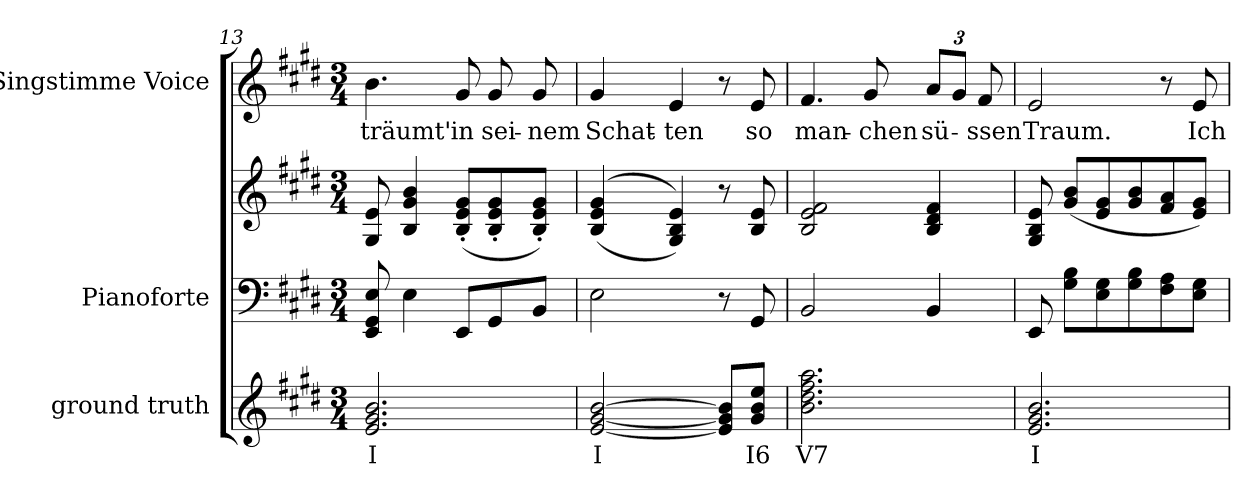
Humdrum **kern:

**kern	**text	**kern	**kern	**kern	**text
*part3	*part3	*part2	*part2	*part1	*part1
*staff4	*staff4	*staff3	*staff2	*staff1	*staff1
*I"ground truth	*	*I"Pianoforte	*	*I"Singstimme Voice	*
*	*	*I'Pno	*	*	*
!!LO:LB:g=z
*	*	*clefF4	*clefG2	*clefG2	*
*k[f#c#g#d#]	*	*k[f#c#g#d#]	*k[f#c#g#d#]	*k[f#c#g#d#]	*
*M3/4	*	*M3/4	*M3/4	*M3/4	*
=13	=13	=13	=13	=13	=13
!	!	!	!	!	!LO:LY:b
2.e 2.g# 2.b	I	8EE/ 8GG#/ 8E/	8G#/ 8e/	4.b\	träumt'
.	.	4E\	4B/ 4g#/ 4b/	.	.
!	!	!	!	!	!LO:LY:b
.	.	8EE/L	(<8B/' 8e/' 8g#/'L	8g#/	in
!	!	!	!	!	!LO:LY:b
.	.	8GG#/	8B/' 8e/' 8g#/'	8g#/	sei-
!	!	!	!	!	!LO:LY:b
.	.	8BB/J	8B/' 8e/' 8g#/'J)	8g#/	-nem
=14	=14	=14	=14	=14	=14
!	!	!	!	!	!LO:LY:b
[2e [2g# [2b	I	2E\	(>(<4B/ 4e/ 4g#/	4g#/	Schat-
!	!	!	!	!	!LO:LY:b
.	.	.	4G#/ 4B/ 4e/))	4e/	-ten
8e] 8g#] 8b]L	.	8r	8r	8r	.
!	!	!	!	!	!LO:LY:b
8g# 8b 8eeJ	I6	8GG#/	8B/ 8e/	8e/	so
=15	=15	=15	=15	=15	=15
!	!	!	!	!	!LO:LY:b
2.b 2.dd# 2.ff# 2.aa	V7	2BB/	2B/ 2e/ 2f#/	4.f#/	man-
!	!	!	!	!	!LO:LY:b
.	.	.	.	8g#/	-chen
*	*	*	*	*Xbrackettup	*
!	!	!	!	!	!LO:LY:b
.	.	4BB/	4B/ 4d#/ 4f#/	12a/L	sü-
.	.	.	.	12g#/J	.
!	!	!	!	!	!LO:LY:b
.	.	.	.	12f#/	-ssen
=16	=16	=16	=16	=16	=16
!	!	!	!	!	!LO:LY:b
2.e 2.g# 2.b	I	8EE/	8G#/ 8B/ 8e/	2e/	Traum.
.	.	8G#\ 8B\L	(<8g#/ 8b/L	.	.
.	.	8E\ 8G#\	8e/ 8g#/	.	.
.	.	8G#\ 8B\	8g#/ 8b/	.	.
.	.	8F#\ 8A\	8f#/ 8a/	8r	.
!	!	!	!	!	!LO:LY:b
.	.	8E\ 8G#\J	8e/ 8g#/J)	8e/	Ich
=	=	=	=	=	=
*-	*-	*-	*-	*-	*-
